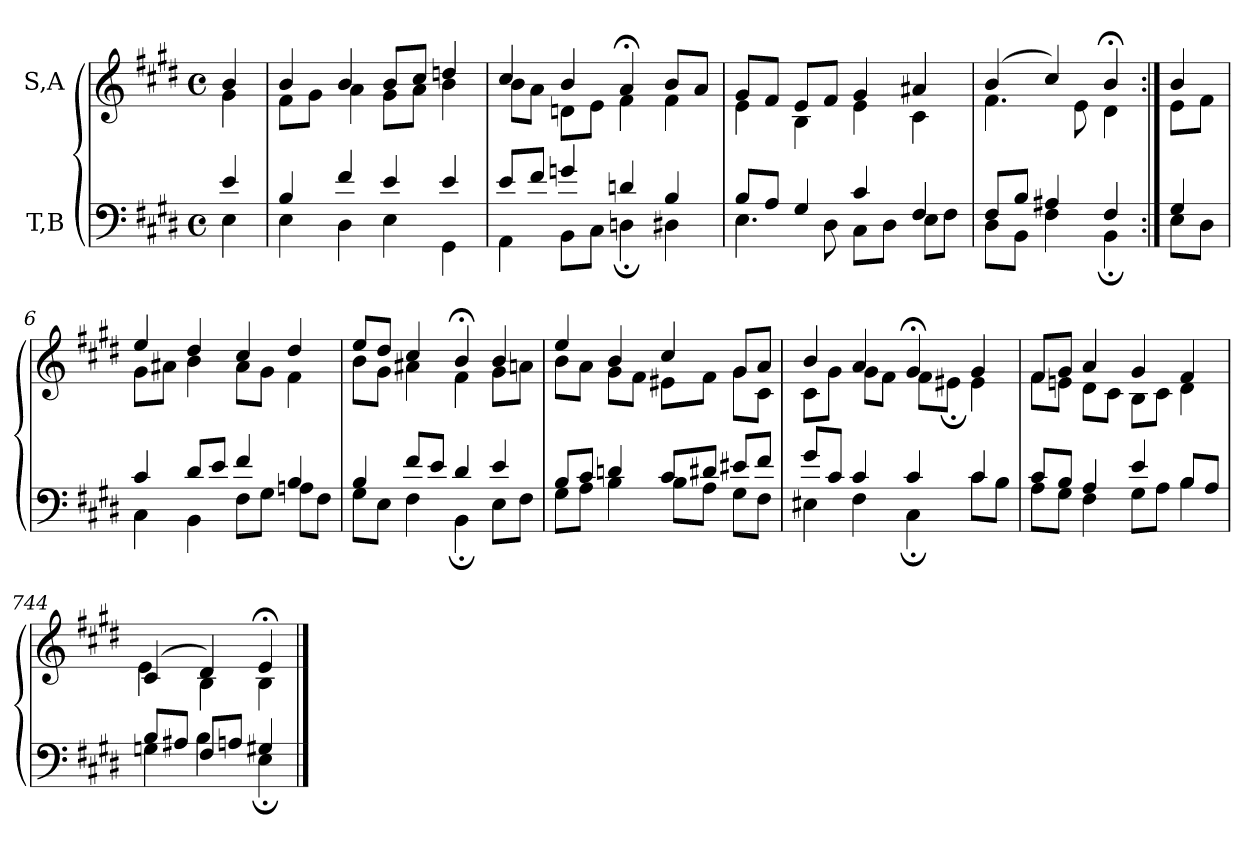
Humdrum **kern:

**kern	**kern
*part2	*part1
*staff2	*staff1
*I"T,B	*I"S,A
*clefF4	*clefG2
*k[f#c#g#d#]	*k[f#c#g#d#]
*M4/4	*M4/4
*met(c)	*met(c)
=	=
*^	*^
4e	4E	4b	4g#
=1	=1	=1	=1
4B	4E	4b	8f#L
.	.	.	8g#J
4f#	4D#	4b	4a
4e	4E	8bL	8g#L
.	.	8cc#J	8aJ
4e	4GG#	4ddn	4b
=2	=2	=2	=2
8eL	4AA	4cc#	8bL
8f#J	.	.	8aJ
4gn	8BBL	4b	8dnL
.	8C#J	.	8eJ
4dn	4Dn;	4a;<	4f#
4B	4D#X	8bL	4f#
.	.	8aJ	.
=3	=3	=3	=3
8BL	4.E	8g#L	4e
8AJ	.	8f#J	.
4G#	.	8eL	4B
.	8D#	8f#J	.
4c#	8C#L	4g#	4e
.	8D#J	.	.
4F#	8EL	4a#X	4c#
.	8F#J	.	.
=737	=737	=737	=737
8F#L	8D#L	(>4b	4.f#
8BJ	8BBJ	.	.
4A#X	4F#	4cc#)	.
.	.	.	8e
4F#	4BB;	4b;<	4d#
=738:|!	=738:|!	=738:|!	=738:|!
4G#	8EL	4b	8eL
.	8D#J	.	8f#J
=6	=6	=6	=6
4c#	4C#	4ee	8g#L
.	.	.	8a#XJ
8d#L	4BB	4dd#	4b
8eJ	.	.	.
4f#	8F#L	4cc#	8a#L
.	8G#J	.	8g#J
4B	8AnL	4dd#	4f#
.	8F#J	.	.
=7	=7	=7	=7
4B	8G#L	8eeL	8bL
.	8EJ	8dd#J	8g#J
8f#L	4F#	4cc#	4a#X
8eJ	.	.	.
4d#	4BB;	4b;<	4f#
4e	8EL	4b	8g#L
.	8F#J	.	8anJ
=8	=8	=8	=8
8BL	8G#L	4ee	8bL
8c#J	8AJ	.	8aJ
4dn	4B	4b	8g#L
.	.	.	8f#J
8c#L	8BL	4cc#	8e#XL
8d#XJ	8AJ	.	8f#J
8e#XL	8G#L	8g#L	8g#L
8f#J	8F#J	8aJ	8c#J
=9	=9	=9	=9
8g#L	4E#X	4b	8c#L
8c#J	.	.	8g#J
4c#	4F#	4a	8g#L
.	.	.	8f#J
4c#	4C#;	4g#;<	8f#L
.	.	.	8e#X;J
4c#	8c#L	4g#	4e#
.	8BJ	.	.
=10	=10	=10	=10
8c#L	8AL	8f#L	8f#L
8BJ	8G#J	8g#J	8enJ
4A	4F#	4a	8d#L
.	.	.	8c#J
4e	8G#L	4g#	8BL
.	8AJ	.	8c#J
8BL	4B	4f#	4d#
8AJ	.	.	.
=744	=744	=744	=744
8BL	4Gn	(>4c#	4e
8A#XJ	.	.	.
8F#L	4B	4d#)	4B
8AnJ	.	.	.
4G#X	4E;	4e;<	4B
*v	*v	*	*
*	*v	*v
==	==
*-	*-
